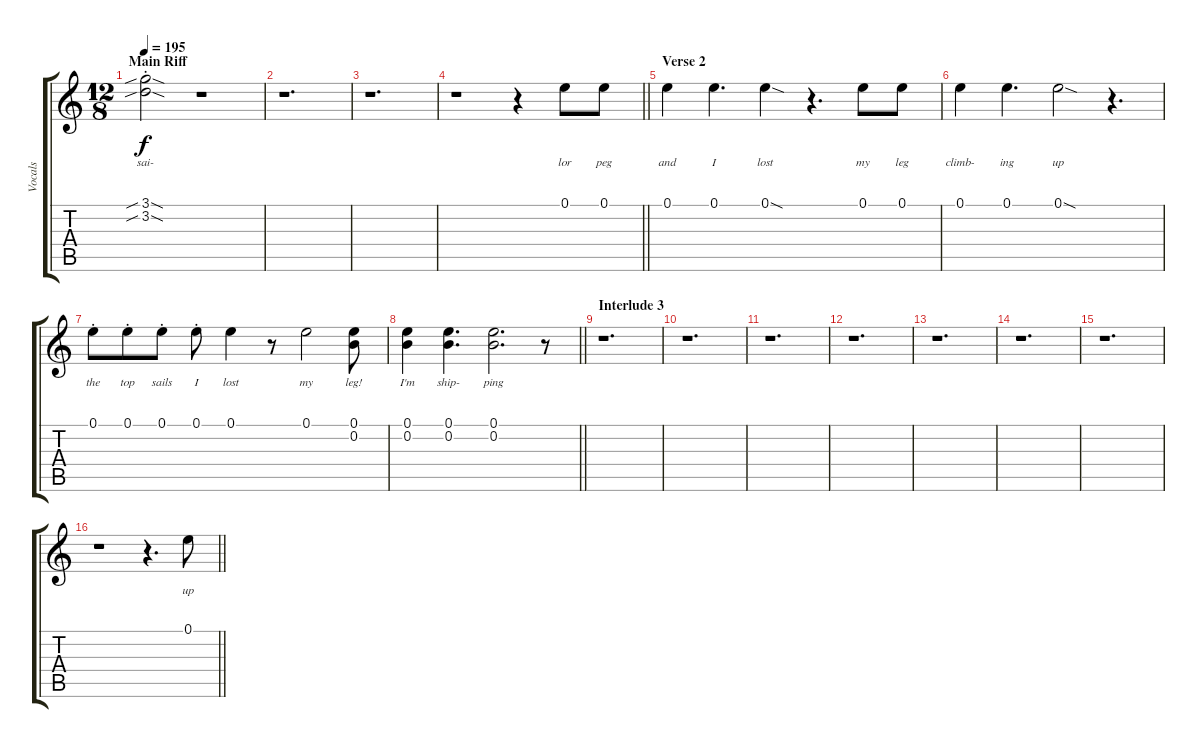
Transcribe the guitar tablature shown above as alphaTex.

\track ("Vocals" "Vocals") {instrument overdrivenguitar}
\staff {score tabs}
\tuning (E4 B3 G3 D3 A2 E2) {hide}
\ts (12 8)
\section ("" "Main Riff")
\tempo 195
\clef g2
\ks c
(3.1{sib sod st} 3.2{sib sod st}).2{lyrics (0 "sai-") lyrics (1 "") lyrics (2 "") lyrics (3 "") lyrics (4 "") dy f} r.1 |
r.1{d} |
r.1{d} |
\barLineRight lightlight
r.1 r.4 0.1.8{lyrics (0 "lor") lyrics (1 "") lyrics (2 "") lyrics (3 "") lyrics (4 "")} 0.1.8{lyrics (0 "peg") lyrics (1 "") lyrics (2 "") lyrics (3 "") lyrics (4 "")} |
\section ("" "Verse 2")
0.1.4{lyrics (0 "and") lyrics (1 "") lyrics (2 "") lyrics (3 "") lyrics (4 "")} 0.1.4{d lyrics (0 "I") lyrics (1 "") lyrics (2 "") lyrics (3 "") lyrics (4 "")} 0.1{sod}.4{lyrics (0 "lost") lyrics (1 "") lyrics (2 "") lyrics (3 "") lyrics (4 "")} r.4{d} 0.1.8{lyrics (0 "my") lyrics (1 "") lyrics (2 "") lyrics (3 "") lyrics (4 "")} 0.1.8{lyrics (0 "leg") lyrics (1 "") lyrics (2 "") lyrics (3 "") lyrics (4 "")} |
0.1.4{lyrics (0 "climb-") lyrics (1 "") lyrics (2 "") lyrics (3 "") lyrics (4 "")} 0.1.4{d lyrics (0 "ing") lyrics (1 "") lyrics (2 "") lyrics (3 "") lyrics (4 "")} 0.1{sod}.2{lyrics (0 "up") lyrics (1 "") lyrics (2 "") lyrics (3 "") lyrics (4 "")} r.4{d} |
0.1{st}.8{lyrics (0 "the") lyrics (1 "") lyrics (2 "") lyrics (3 "") lyrics (4 "")} 0.1{st}.8{lyrics (0 "top") lyrics (1 "") lyrics (2 "") lyrics (3 "") lyrics (4 "")} 0.1{st}.8{lyrics (0 "sails") lyrics (1 "") lyrics (2 "") lyrics (3 "") lyrics (4 "")} 0.1{st}.8{lyrics (0 "I") lyrics (1 "") lyrics (2 "") lyrics (3 "") lyrics (4 "")} 0.1.4{lyrics (0 "lost") lyrics (1 "") lyrics (2 "") lyrics (3 "") lyrics (4 "")} r.8 0.1.2{lyrics (0 "my") lyrics (1 "") lyrics (2 "") lyrics (3 "") lyrics (4 "")} (0.1 0.2).8{lyrics (0 "leg!") lyrics (1 "") lyrics (2 "") lyrics (3 "") lyrics (4 "")} |
\barLineRight lightlight
(0.1 0.2).4{lyrics (0 "I'm") lyrics (1 "") lyrics (2 "") lyrics (3 "") lyrics (4 "")} (0.1 0.2).4{d lyrics (0 "ship-") lyrics (1 "") lyrics (2 "") lyrics (3 "") lyrics (4 "")} (0.1 0.2).2{d lyrics (0 "ping") lyrics (1 "") lyrics (2 "") lyrics (3 "") lyrics (4 "")} r.8 |
\section ("" "Interlude 3")
r.1{d} |
r.1{d} |
r.1{d} |
r.1{d} |
r.1{d} |
r.1{d} |
r.1{d} |
\barLineRight lightlight
r.1 r.4{d} 0.1.8{lyrics (0 "up") lyrics (1 "") lyrics (2 "") lyrics (3 "") lyrics (4 "")}
